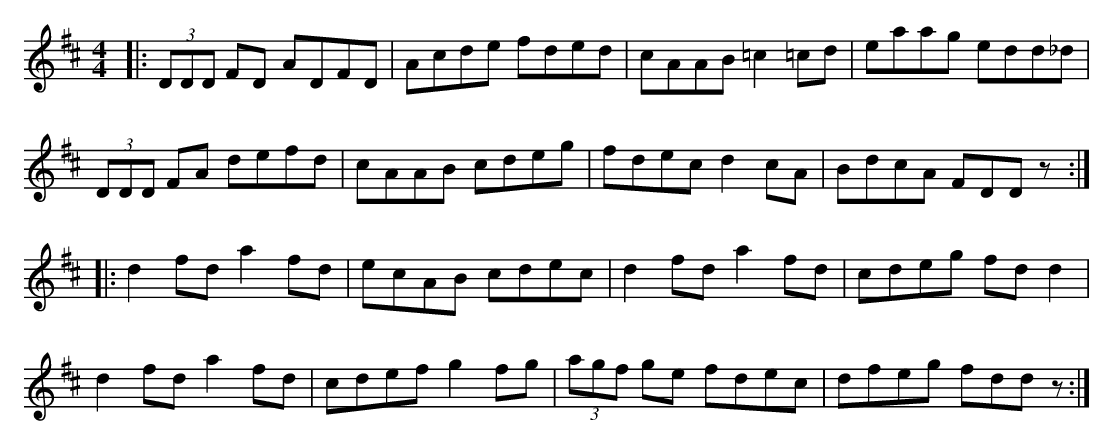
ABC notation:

X:1
M:4/4
K:D
|:(3DDD FD ADFD|Acde fded|cAAB =c2=cd|eaag edd_d|
(3DDD FA defd|cAAB cdeg|fdec d2cA|BdcA FDDz:|
|:d2fd a2fd|ecAB cdec|d2fd a2fd|cdeg fdd2|
d2fd a2fd|cdef g2fg|(3agf ge fdec|dfeg fddz:|
